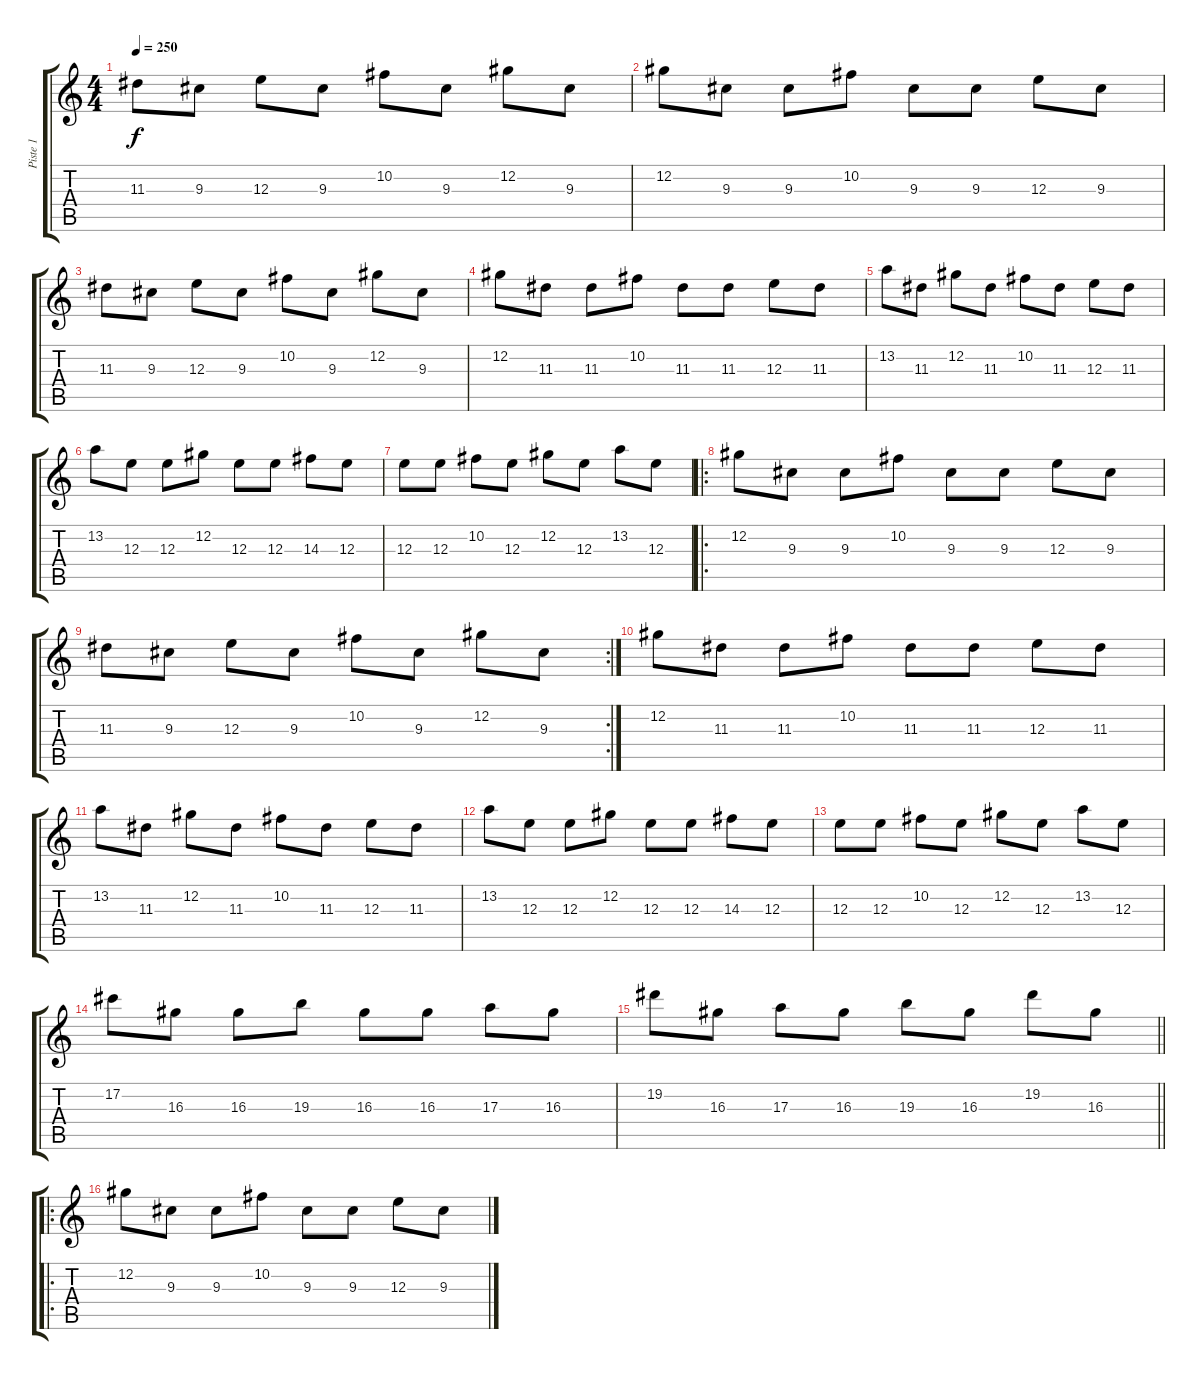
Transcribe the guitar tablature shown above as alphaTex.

\track ("Piste 1" "Piste 1") {instrument distortionguitar}
\staff {score tabs}
\tuning (Db4 Ab3 E3 B2 Gb2 Db2) {hide}
\ts (4 4)
\tempo 250
\clef g2
\ks c
11.3.8{dy f} 9.3.8 12.3.8 9.3.8 10.2.8 9.3.8 12.2.8 9.3.8 |
12.2.8 9.3.8 9.3.8 10.2.8 9.3.8 9.3.8 12.3.8 9.3.8 |
11.3.8 9.3.8 12.3.8 9.3.8 10.2.8 9.3.8 12.2.8 9.3.8 |
12.2.8 11.3.8 11.3.8 10.2.8 11.3.8 11.3.8 12.3.8 11.3.8 |
13.2.8 11.3.8 12.2.8 11.3.8 10.2.8 11.3.8 12.3.8 11.3.8 |
13.2.8 12.3.8 12.3.8 12.2.8 12.3.8 12.3.8 14.3.8 12.3.8 |
12.3.8 12.3.8 10.2.8 12.3.8 12.2.8 12.3.8 13.2.8 12.3.8 |
\ro
12.2.8 9.3.8 9.3.8 10.2.8 9.3.8 9.3.8 12.3.8 9.3.8 |
\rc 2
11.3.8 9.3.8 12.3.8 9.3.8 10.2.8 9.3.8 12.2.8 9.3.8 |
12.2.8 11.3.8 11.3.8 10.2.8 11.3.8 11.3.8 12.3.8 11.3.8 |
13.2.8 11.3.8 12.2.8 11.3.8 10.2.8 11.3.8 12.3.8 11.3.8 |
13.2.8 12.3.8 12.3.8 12.2.8 12.3.8 12.3.8 14.3.8 12.3.8 |
12.3.8 12.3.8 10.2.8 12.3.8 12.2.8 12.3.8 13.2.8 12.3.8 |
17.2.8 16.3.8 16.3.8 19.3.8 16.3.8 16.3.8 17.3.8 16.3.8 |
\barLineRight lightlight
19.2.8 16.3.8 17.3.8 16.3.8 19.3.8 16.3.8 19.2.8 16.3.8 |
\ro
12.2.8 9.3.8 9.3.8 10.2.8 9.3.8 9.3.8 12.3.8 9.3.8
